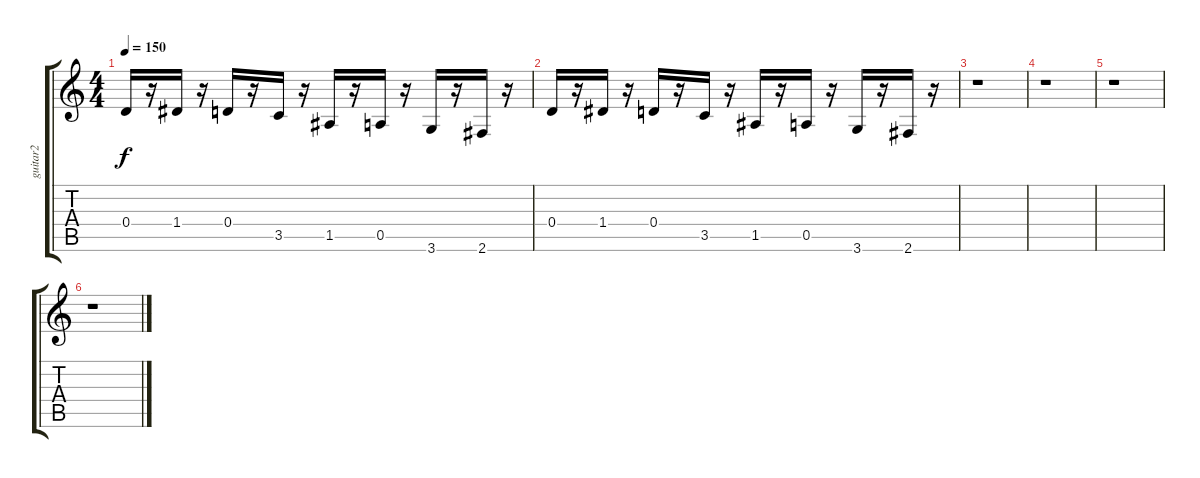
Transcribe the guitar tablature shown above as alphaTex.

\track ("guitar2" "guitar2") {instrument electricguitarmuted}
\staff {score tabs}
\tuning (E4 B3 G3 D3 A2 E2) {hide}
\ts (4 4)
\tempo 150
\clef g2
\ks c
0.4.16{dy f} r.16 1.4.16 r.16 0.4.16 r.16 3.5.16 r.16 1.5.16 r.16 0.5.16 r.16 3.6.16 r.16 2.6.16 r.16 |
0.4.16 r.16 1.4.16 r.16 0.4.16 r.16 3.5.16 r.16 1.5.16 r.16 0.5.16 r.16 3.6.16 r.16 2.6.16 r.16 |
r.1 |
r.1 |
r.1 |
r.1
